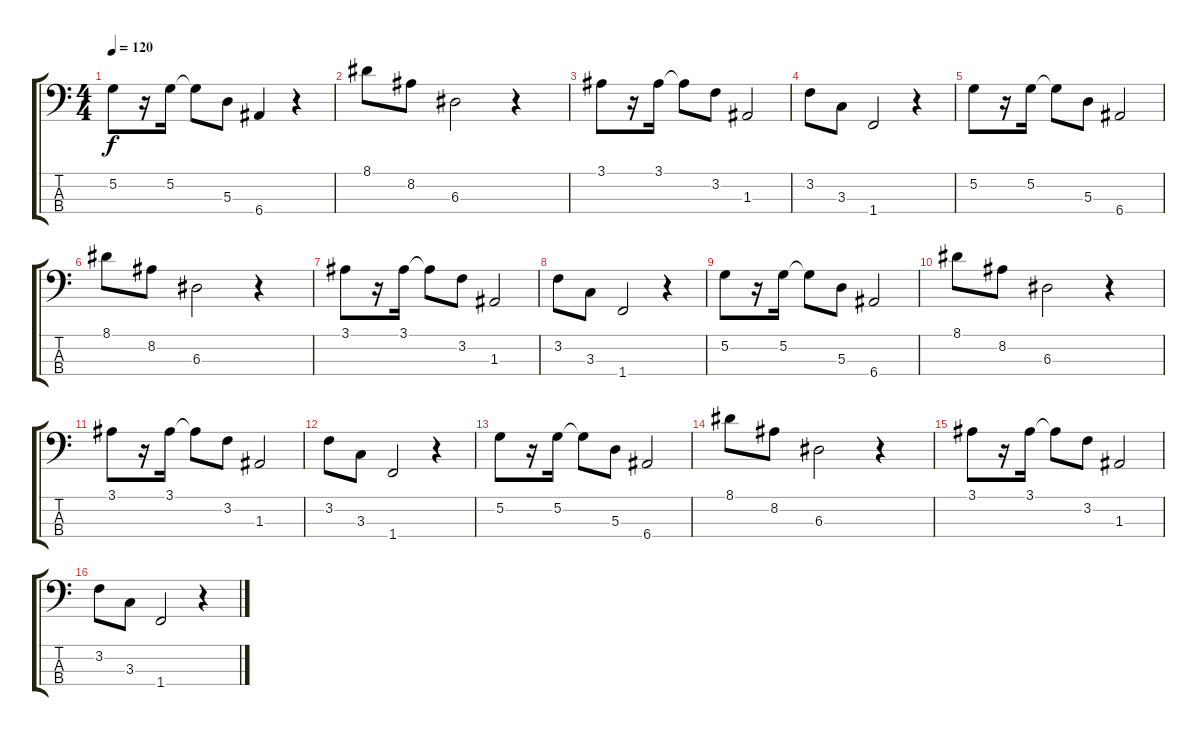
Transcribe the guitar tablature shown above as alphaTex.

\track "" {instrument acousticguitarnylon}
\staff {score tabs}
\tuning (G2 D2 A1 E1) {hide}
\ts (4 4)
\tempo 120
\clef f4
\ks c
5.2.8{dy f} r.16 5.2.16 5.2{t}.8 5.3.8 6.4.4 r.4 |
8.1.8 8.2.8 6.3.2 r.4 |
3.1.8 r.16 3.1.16 3.1{t}.8 3.2.8 1.3.2 |
3.2.8 3.3.8 1.4.2 r.4 |
5.2.8 r.16 5.2.16 5.2{t}.8 5.3.8 6.4.2 |
8.1.8 8.2.8 6.3.2 r.4 |
3.1.8 r.16 3.1.16 3.1{t}.8 3.2.8 1.3.2 |
3.2.8 3.3.8 1.4.2 r.4 |
5.2.8 r.16 5.2.16 5.2{t}.8 5.3.8 6.4.2 |
8.1.8 8.2.8 6.3.2 r.4 |
3.1.8 r.16 3.1.16 3.1{t}.8 3.2.8 1.3.2 |
3.2.8 3.3.8 1.4.2 r.4 |
5.2.8 r.16 5.2.16 5.2{t}.8 5.3.8 6.4.2 |
8.1.8 8.2.8 6.3.2 r.4 |
3.1.8 r.16 3.1.16 3.1{t}.8 3.2.8 1.3.2 |
3.2.8 3.3.8 1.4.2 r.4
